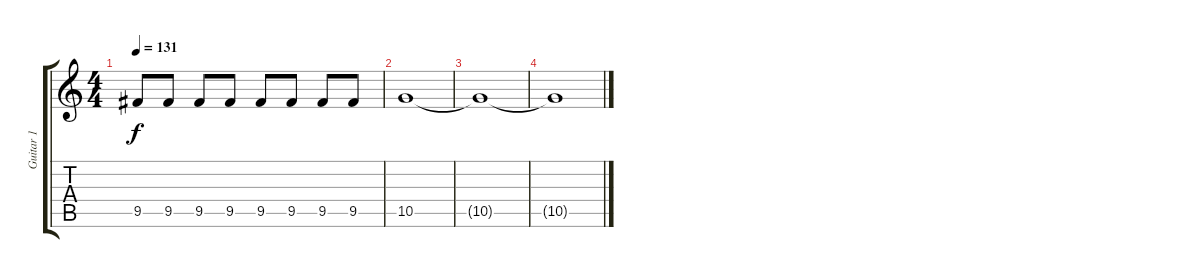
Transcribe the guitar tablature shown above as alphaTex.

\track ("Guitar 1" "Guitar 1") {instrument overdrivenguitar}
\staff {score tabs}
\tuning (E4 B3 G3 D3 A2 E2) {hide}
\ts (4 4)
\tempo 131
\clef g2
\ks c
9.5.8{dy f} 9.5.8 9.5.8 9.5.8 9.5.8 9.5.8 9.5.8 9.5.8 |
10.5.1 |
10.5{t}.1{volume 0} |
10.5{t}.1
